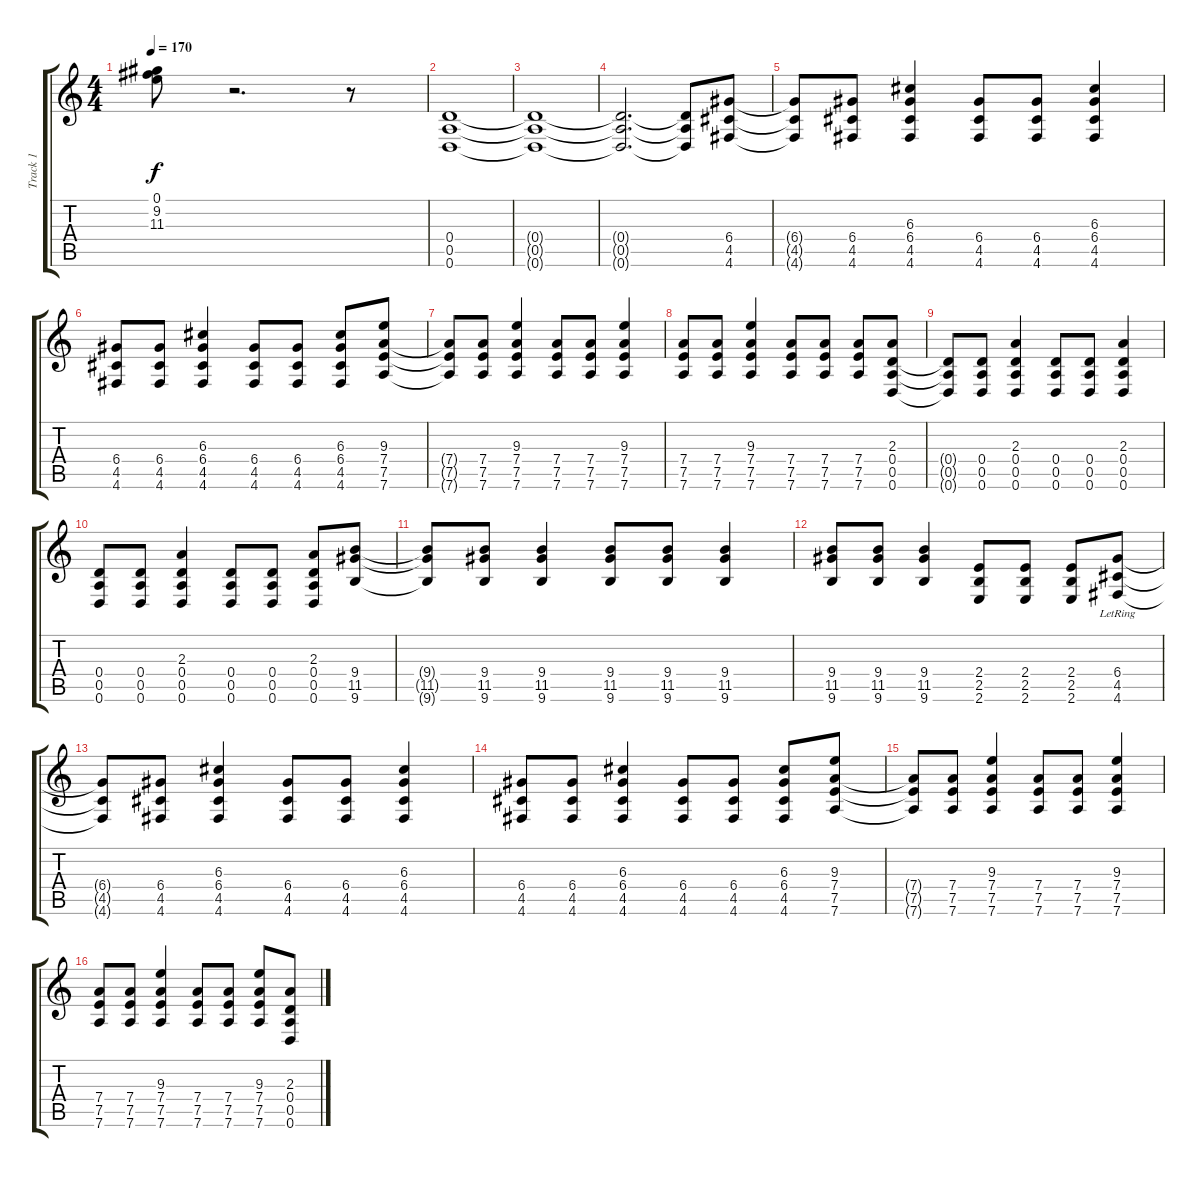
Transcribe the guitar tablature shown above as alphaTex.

\track ("Track 1" "Track 1") {instrument distortionguitar}
\staff {score tabs}
\tuning (E4 B3 G3 D3 A2 D2) {hide}
\ts (4 4)
\tempo 170
\clef g2
\ks c
(0.1{t} 9.2{t} 11.3{t}).8{dy f} r.2{d} r.8 |
(0.4 0.5 0.6).1 |
(0.4{t} 0.5{t} 0.6{t}).1 |
(0.4{t} 0.5{t} 0.6{t}).2{d} (0.4{t} 0.5{t} 0.6{t}).8 (6.4 4.5 4.6).8{instrument overdrivenguitar} |
(6.4{t} 4.5{t} 4.6{t}).8 (6.4 4.5 4.6).8 (6.3 6.4 4.5 4.6).4 (6.4 4.5 4.6).8 (6.4 4.5 4.6).8 (6.3 6.4 4.5 4.6).4 |
(6.4 4.5 4.6).8 (6.4 4.5 4.6).8 (6.3 6.4 4.5 4.6).4 (6.4 4.5 4.6).8 (6.4 4.5 4.6).8 (6.3 6.4 4.5 4.6).8 (9.3 7.4 7.5 7.6).8 |
(7.4{t} 7.5{t} 7.6{t}).8 (7.4 7.5 7.6).8 (9.3 7.4 7.5 7.6).4 (7.4 7.5 7.6).8 (7.4 7.5 7.6).8 (9.3 7.4 7.5 7.6).4 |
(7.4 7.5 7.6).8 (7.4 7.5 7.6).8 (9.3 7.4 7.5 7.6).4 (7.4 7.5 7.6).8 (7.4 7.5 7.6).8 (7.4 7.5 7.6).8 (2.3 0.4 0.5 0.6).8 |
(0.4{t} 0.5{t} 0.6{t}).8 (0.4 0.5 0.6).8 (2.3 0.4 0.5 0.6).4 (0.4 0.5 0.6).8 (0.4 0.5 0.6).8 (2.3 0.4 0.5 0.6).4 |
(0.4 0.5 0.6).8 (0.4 0.5 0.6).8 (2.3 0.4 0.5 0.6).4 (0.4 0.5 0.6).8 (0.4 0.5 0.6).8 (2.3 0.4 0.5 0.6).8 (9.4 11.5 9.6).8 |
(9.4{t} 11.5{t} 9.6{t}).8 (9.4 11.5 9.6).8 (9.4 11.5 9.6).4 (9.4 11.5 9.6).8 (9.4 11.5 9.6).8 (9.4 11.5 9.6).4 |
(9.4 11.5 9.6).8 (9.4 11.5 9.6).8 (9.4 11.5 9.6).4 (2.4 2.5 2.6).8 (2.4 2.5 2.6).8 (2.4 2.5 2.6).8 (6.4{lr} 4.5 4.6).8 |
(6.4{t} 4.5{t} 4.6{t}).8 (6.4 4.5 4.6).8 (6.3 6.4 4.5 4.6).4 (6.4 4.5 4.6).8 (6.4 4.5 4.6).8 (6.3 6.4 4.5 4.6).4 |
(6.4 4.5 4.6).8 (6.4 4.5 4.6).8 (6.3 6.4 4.5 4.6).4 (6.4 4.5 4.6).8 (6.4 4.5 4.6).8 (6.3 6.4 4.5 4.6).8 (9.3 7.4 7.5 7.6).8 |
(7.4{t} 7.5{t} 7.6{t}).8 (7.4 7.5 7.6).8 (9.3 7.4 7.5 7.6).4 (7.4 7.5 7.6).8 (7.4 7.5 7.6).8 (9.3 7.4 7.5 7.6).4 |
(7.4 7.5 7.6).8 (7.4 7.5 7.6).8 (9.3 7.4 7.5 7.6).4 (7.4 7.5 7.6).8 (7.4 7.5 7.6).8 (9.3 7.4 7.5 7.6).8 (2.3 0.4 0.5 0.6).8
